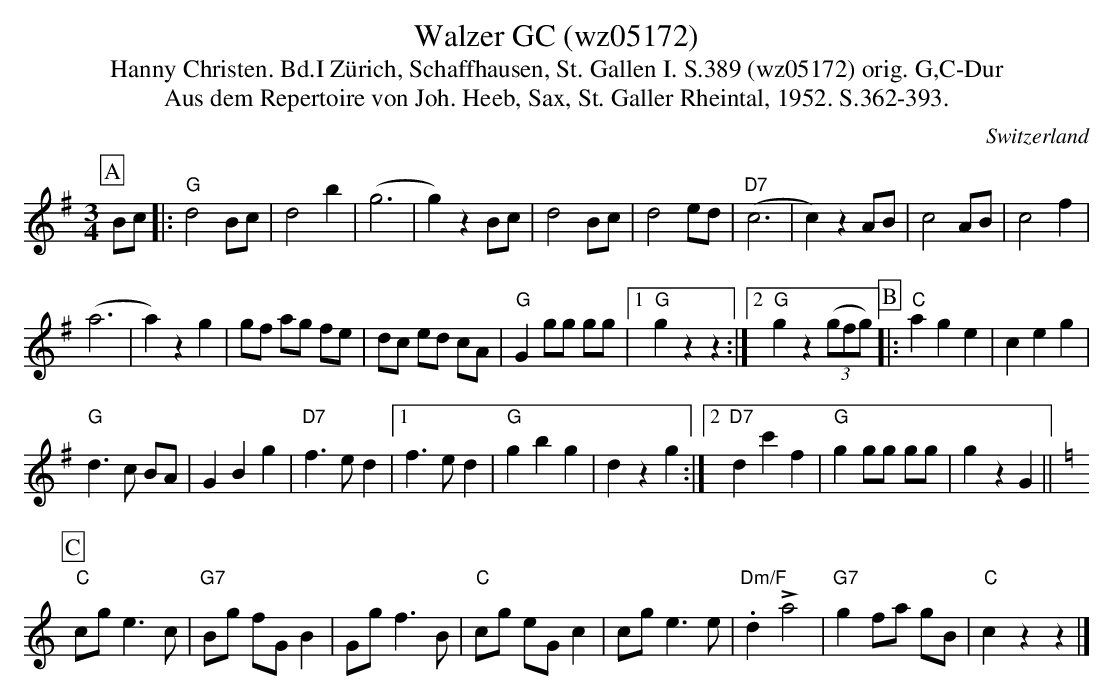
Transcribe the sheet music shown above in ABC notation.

X:1
T: Walzer GC (wz05172)
T:Hanny Christen. Bd.I Zürich, Schaffhausen, St. Gallen I. S.389 (wz05172) orig. G,C-Dur
T: Aus dem Repertoire von Joh. Heeb, Sax, St. Galler Rheintal, 1952. S.362-393.
M:3/4
L:1/4
O:Switzerland
K:G major
[P:A] B/c/ |: "G"d2B/c/ | d2b | (g3 | g)zB/c/ | d2B/c/ | d2 e/d/ | "D7"(c3 | c)zA/B/ | c2A/B/ | c2f |
(a3 | a)zg | g/f/ a/g/ f/e/ | d/c/ e/d/ c/A/ | "G"Gg/g/ g/g/ |1 "G"gzz :|2 "G"gz ((3g/f/g/)  [P:B] |: "C"age | ceg |
"G"d>c B/A/ | GBg | "D7"f>ed |1 f>ed | "G"gbg | dzg :|2 "D7"dc'f | "G"gg/g/ g/g/ | gzG ||
[K:C] [P:C] "C"c/g/e>c | "G7"B/g/ f/G/B | G/g/ f>B | "C"c/g/ e/G/c | c/g/e>e | "Dm/F".d!>!a2 | "G7"g f/a/ g/B/ | "C"czz |]
